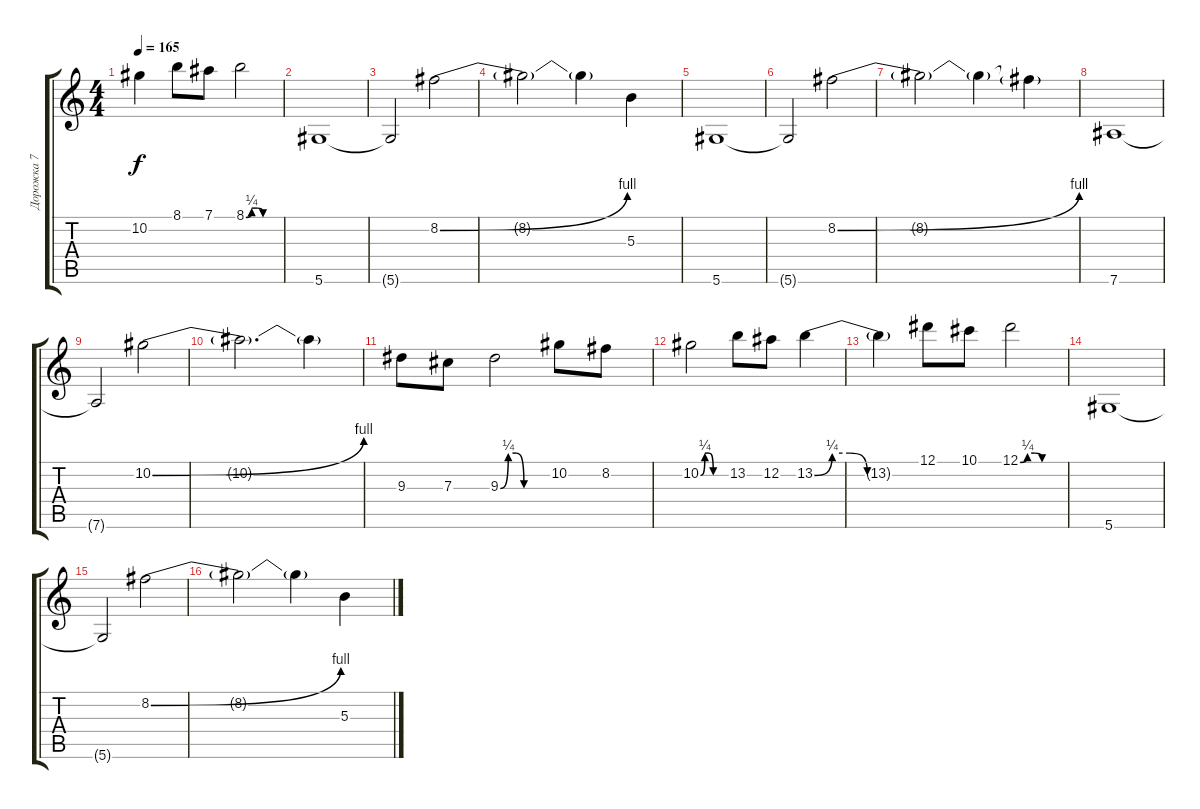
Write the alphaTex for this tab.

\track ("Дорожка 7" "Дорожка 7") {instrument distortionguitar}
\staff {score tabs}
\tuning (Eb4 Bb3 Gb3 Db3 Ab2 Eb2) {hide}
\ts (4 4)
\tempo 165
\clef g2
\ks c
10.2{t}.4{dy f} 8.1.8 7.1.8 8.1{be (custom 0 0 10 1 20 1 30 0 60 0)}.2 |
5.6.1 |
5.6{t}.2 8.2{be (bend 0 0 60 4)}.2 |
8.2{t}.2 8.2{t}.4 5.3.4 |
5.6.1 |
5.6{t}.2 8.2{be (bend 0 0 60 4)}.2 |
8.2{t}.2 8.2{t}.4 8.2{t}.4 |
7.6.1 |
7.6{t}.2 10.2{be (bend 0 0 60 4)}.2 |
10.2{t}.2{d} 10.2{t}.4 |
9.3.8 7.3.8 9.3{be (custom 0 0 10 1 20 1 30 0 60 0)}.2 10.2.8 8.2.8 |
10.2{be (custom 0 0 10 1 20 1 30 0 60 0)}.2 13.2.8 12.2.8 13.2{be (custom 0 0 10 1 20 1 30 0 60 0)}.4 |
13.2{t}.4 12.1.8 10.1.8 12.1{be (custom 0 0 10 1 20 1 30 0 60 0)}.2 |
5.6.1 |
5.6{t}.2 8.2{be (bend 0 0 60 4)}.2 |
8.2{t}.2 8.2{t}.4 5.3.4
